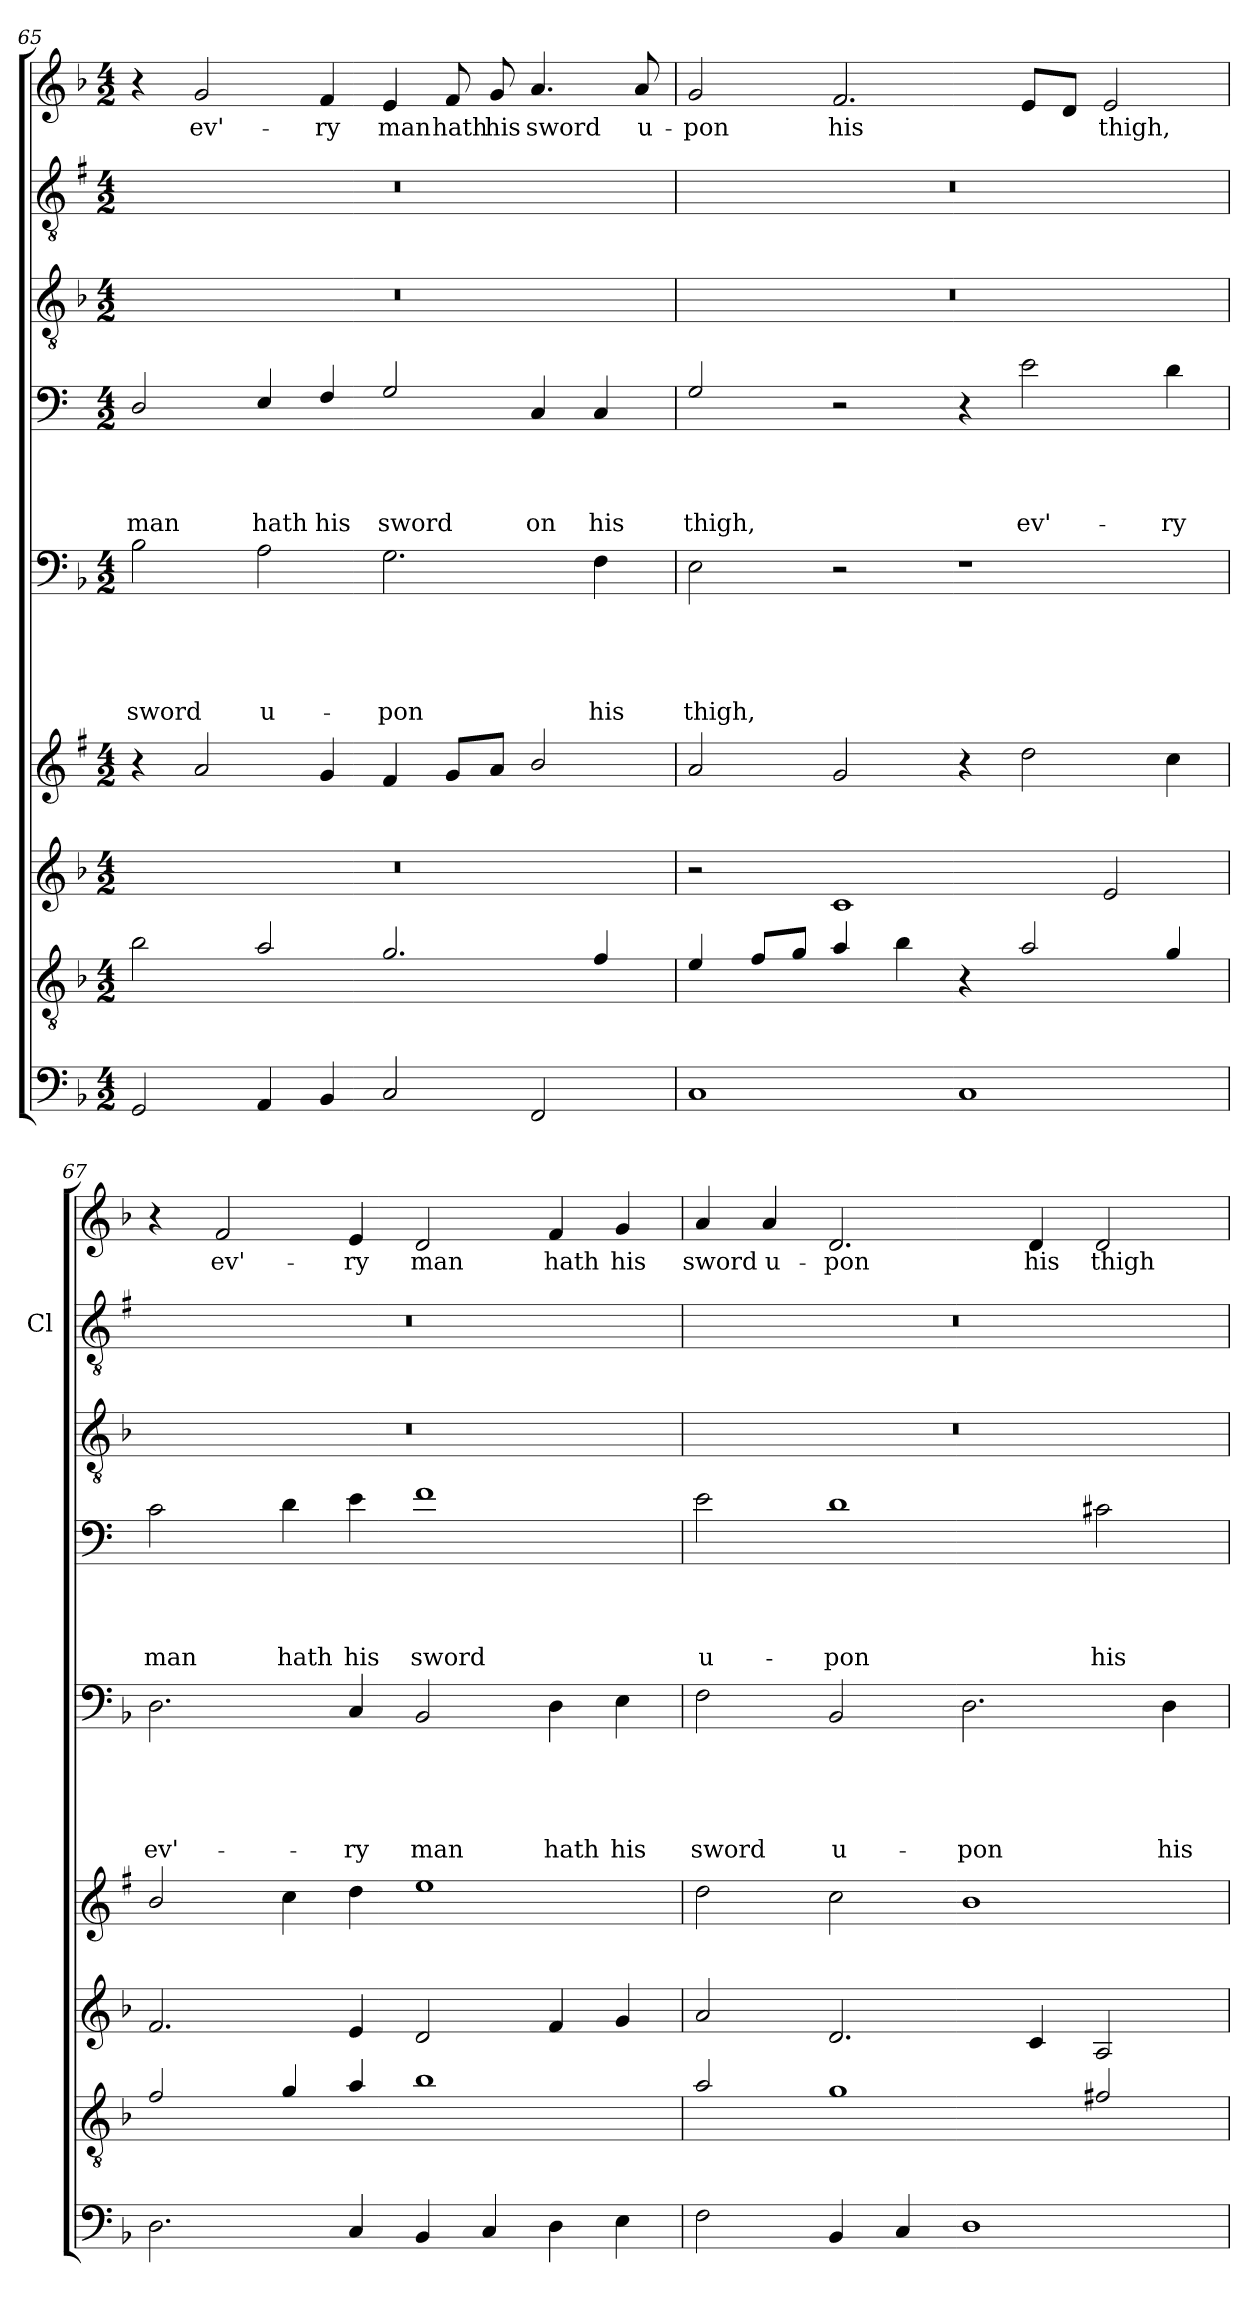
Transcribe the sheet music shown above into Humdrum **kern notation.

**kern	**kern	**kern	**kern	**kern	**text	**text	**text	**text	**text	**kern	**text	**text	**text	**text	**kern	**kern	**kern	**text
*part9	*part8	*part7	*part6	*part5	*part5	*part5	*part5	*part5	*part5	*part4	*part4	*part4	*part4	*part4	*part3	*part2	*part1	*part1
*staff9	*staff8	*staff7	*staff6	*staff5	*staff5	*staff5	*staff5	*staff5	*staff5	*staff4	*staff4	*staff4	*staff4	*staff4	*staff3	*staff2	*staff1	*staff1
*	*	*	*	*	*	*	*	*	*	*	*	*	*	*	*	*I'Cl	*	*
*clefF4	*clefGv2	*clefG2	*clefG2	*clefF4	*	*	*	*	*	*clefF4	*	*	*	*	*clefGv2	*clefGv2	*clefG2	*
*	*ITrd8c14	*	*ITrd1c2	*	*	*	*	*	*	*ITrd4c7	*	*	*	*	*	*ITrd1c2	*	*
*k[b-]	*k[b-]	*k[b-]	*k[b-]	*k[b-]	*	*	*	*	*	*k[b-]	*	*	*	*	*k[b-]	*k[b-]	*k[b-]	*
*d:	*d:	*d:	*d:	*d:	*	*	*	*	*	*d:	*	*	*	*	*d:	*d:	*d:	*
*M4/2	*M4/2	*M4/2	*M4/2	*M4/2	*	*	*	*	*	*M4/2	*	*	*	*	*M4/2	*M4/2	*M4/2	*
=65	=65	=65	=65	=65	=65	=65	=65	=65	=65	=65	=65	=65	=65	=65	=65	=65	=65	=65
!	!	!	!	!	!	!	!	!	!LO:LY:b	!	!	!	!	!LO:LY:b	!	!	!	!
2GG/	2B-\	0r	4r	2B-\	.	.	.	.	sword	2GG/	.	.	.	man	0r	0r	4r	.
!	!	!	!	!	!	!	!	!	!	!	!	!	!	!	!	!	!	!LO:LY:b
.	.	.	2g/	.	.	.	.	.	.	.	.	.	.	.	.	.	2g/	ev'-
!	!	!	!	!	!	!	!	!	!LO:LY:b	!	!	!	!	!LO:LY:b	!	!	!	!
4AA/	2A/	.	.	2A\	.	.	.	.	u-	4AA/	.	.	.	hath	.	.	.	.
!	!	!	!	!	!	!	!	!	!	!	!	!	!	!LO:LY:b	!	!	!	!LO:LY:b
4BB-/	.	.	4f/	.	.	.	.	.	.	4BB-/	.	.	.	his	.	.	4f/	-ry
!	!	!	!	!	!	!	!	!	!LO:LY:b	!	!	!	!	!LO:LY:b	!	!	!	!LO:LY:b
2C/	2.G/	.	4e/	2.G\	.	.	.	.	-pon	2C/	.	.	.	sword	.	.	4e/	man
!	!	!	!	!	!	!	!	!	!	!	!	!	!	!	!	!	!	!LO:LY:b
.	.	.	8f/L	.	.	.	.	.	.	.	.	.	.	.	.	.	8f/	hath
!	!	!	!	!	!	!	!	!	!	!	!	!	!	!	!	!	!	!LO:LY:b
.	.	.	8g/J	.	.	.	.	.	.	.	.	.	.	.	.	.	8g/	his
!	!	!	!	!	!	!	!	!	!	!	!	!	!	!LO:LY:b	!	!	!	!LO:LY:b
2FF/	.	.	2a/	.	.	.	.	.	.	4FF/	.	.	.	on	.	.	4.a/	sword
!	!	!	!	!	!	!	!	!	!LO:LY:b	!	!	!	!	!LO:LY:b	!	!	!	!
.	4F/	.	.	4F\	.	.	.	.	his	4FF/	.	.	.	his	.	.	.	.
!	!	!	!	!	!	!	!	!	!	!	!	!	!	!	!	!	!	!LO:LY:b
.	.	.	.	.	.	.	.	.	.	.	.	.	.	.	.	.	8a/	u-
=66	=66	=66	=66	=66	=66	=66	=66	=66	=66	=66	=66	=66	=66	=66	=66	=66	=66	=66
!	!	!	!	!	!	!	!	!	!LO:LY:b	!	!	!	!	!LO:LY:b	!	!	!	!LO:LY:b
1C	4E/	2r	2g/	2E\	.	.	.	.	thigh,	2C/	.	.	.	thigh,	0r	0r	2g/	-pon
.	8F/L	.	.	.	.	.	.	.	.	.	.	.	.	.	.	.	.	.
.	8G/J	.	.	.	.	.	.	.	.	.	.	.	.	.	.	.	.	.
!	!	!	!	!	!	!	!	!	!	!	!	!	!	!	!	!	!	!LO:LY:b
.	4A/	1c	2f/	2r	.	.	.	.	.	2r	.	.	.	.	.	.	2.f/	his
.	4B-\	.	.	.	.	.	.	.	.	.	.	.	.	.	.	.	.	.
1C	4r	.	4r	1r	.	.	.	.	.	4r	.	.	.	.	.	.	.	.
!	!	!	!	!	!	!	!	!	!	!	!	!	!	!LO:LY:b	!	!	!	!
.	2A/	.	2cc\	.	.	.	.	.	.	2A\	.	.	.	ev'-	.	.	8e/L	.
.	.	.	.	.	.	.	.	.	.	.	.	.	.	.	.	.	8d/J	.
!	!	!	!	!	!	!	!	!	!	!	!	!	!	!	!	!	!	!LO:LY:b
.	.	2e/	.	.	.	.	.	.	.	.	.	.	.	.	.	.	2e/	thigh,
!	!	!	!	!	!	!	!	!	!	!	!	!	!	!LO:LY:b	!	!	!	!
.	4G/	.	4b-\	.	.	.	.	.	.	4G\	.	.	.	-ry	.	.	.	.
=67	=67	=67	=67	=67	=67	=67	=67	=67	=67	=67	=67	=67	=67	=67	=67	=67	=67	=67
!	!	!	!	!	!	!	!	!	!LO:LY:b	!	!	!	!	!LO:LY:b	!	!	!	!
2.D\	2F/	2.f/	2a/	2.D\	.	.	.	.	ev'-	2F\	.	.	.	man	0r	0r	4r	.
!	!	!	!	!	!	!	!	!	!	!	!	!	!	!	!	!	!	!LO:LY:b
.	.	.	.	.	.	.	.	.	.	.	.	.	.	.	.	.	2f/	ev'-
!	!	!	!	!	!	!	!	!	!	!	!	!	!	!LO:LY:b	!	!	!	!
.	4G/	.	4b-\	.	.	.	.	.	.	4G\	.	.	.	hath	.	.	.	.
!	!	!	!	!	!	!	!	!	!LO:LY:b	!	!	!	!	!LO:LY:b	!	!	!	!LO:LY:b
4C/	4A/	4e/	4cc\	4C/	.	.	.	.	-ry	4A\	.	.	.	his	.	.	4e/	-ry
!	!	!	!	!	!	!	!	!	!LO:LY:b	!	!	!	!	!LO:LY:b	!	!	!	!LO:LY:b
4BB-/	1B-	2d/	1dd	2BB-/	.	.	.	.	man	1B-	.	.	.	sword	.	.	2d/	man
4C/	.	.	.	.	.	.	.	.	.	.	.	.	.	.	.	.	.	.
!	!	!	!	!	!	!	!	!	!LO:LY:b	!	!	!	!	!	!	!	!	!LO:LY:b
4D\	.	4f/	.	4D\	.	.	.	.	hath	.	.	.	.	.	.	.	4f/	hath
!	!	!	!	!	!	!	!	!	!LO:LY:b	!	!	!	!	!	!	!	!	!LO:LY:b
4E\	.	4g/	.	4E\	.	.	.	.	his	.	.	.	.	.	.	.	4g/	his
!!LO:LB:g=z
=68	=68	=68	=68	=68	=68	=68	=68	=68	=68	=68	=68	=68	=68	=68	=68	=68	=68	=68
!	!	!	!	!	!	!	!	!	!LO:LY:b	!	!	!	!	!LO:LY:b	!	!	!	!LO:LY:b
2F\	2A/	2a/	2cc\	2F\	.	.	.	.	sword	2A\	.	.	.	u-	0r	0r	4a/	sword
!	!	!	!	!	!	!	!	!	!	!	!	!	!	!	!	!	!	!LO:LY:b
.	.	.	.	.	.	.	.	.	.	.	.	.	.	.	.	.	4a/	u-
!	!	!	!	!	!	!	!	!	!LO:LY:b	!	!	!	!	!LO:LY:b	!	!	!	!LO:LY:b
4BB-/	1G	2.d/	2b-\	2BB-/	.	.	.	.	u-	1G	.	.	.	-pon	.	.	2.d/	-pon
4C/	.	.	.	.	.	.	.	.	.	.	.	.	.	.	.	.	.	.
!	!	!	!	!	!	!	!	!	!LO:LY:b	!	!	!	!	!	!	!	!	!
1D	.	.	1a	2.D\	.	.	.	.	-pon	.	.	.	.	.	.	.	.	.
!	!	!	!	!	!	!	!	!	!	!	!	!	!	!	!	!	!	!LO:LY:b
.	.	4c/	.	.	.	.	.	.	.	.	.	.	.	.	.	.	4d/	his
!	!	!	!	!	!	!	!	!	!	!	!	!	!	!LO:LY:b	!	!	!	!LO:LY:b
.	2F#X/	2A/	.	.	.	.	.	.	.	2F#X\	.	.	.	his	.	.	2d/	thigh
!	!	!	!	!	!	!	!	!	!LO:LY:b	!	!	!	!	!	!	!	!	!
.	.	.	.	4D\	.	.	.	.	his	.	.	.	.	.	.	.	.	.
=	=	=	=	=	=	=	=	=	=	=	=	=	=	=	=	=	=	=
*-	*-	*-	*-	*-	*-	*-	*-	*-	*-	*-	*-	*-	*-	*-	*-	*-	*-	*-
